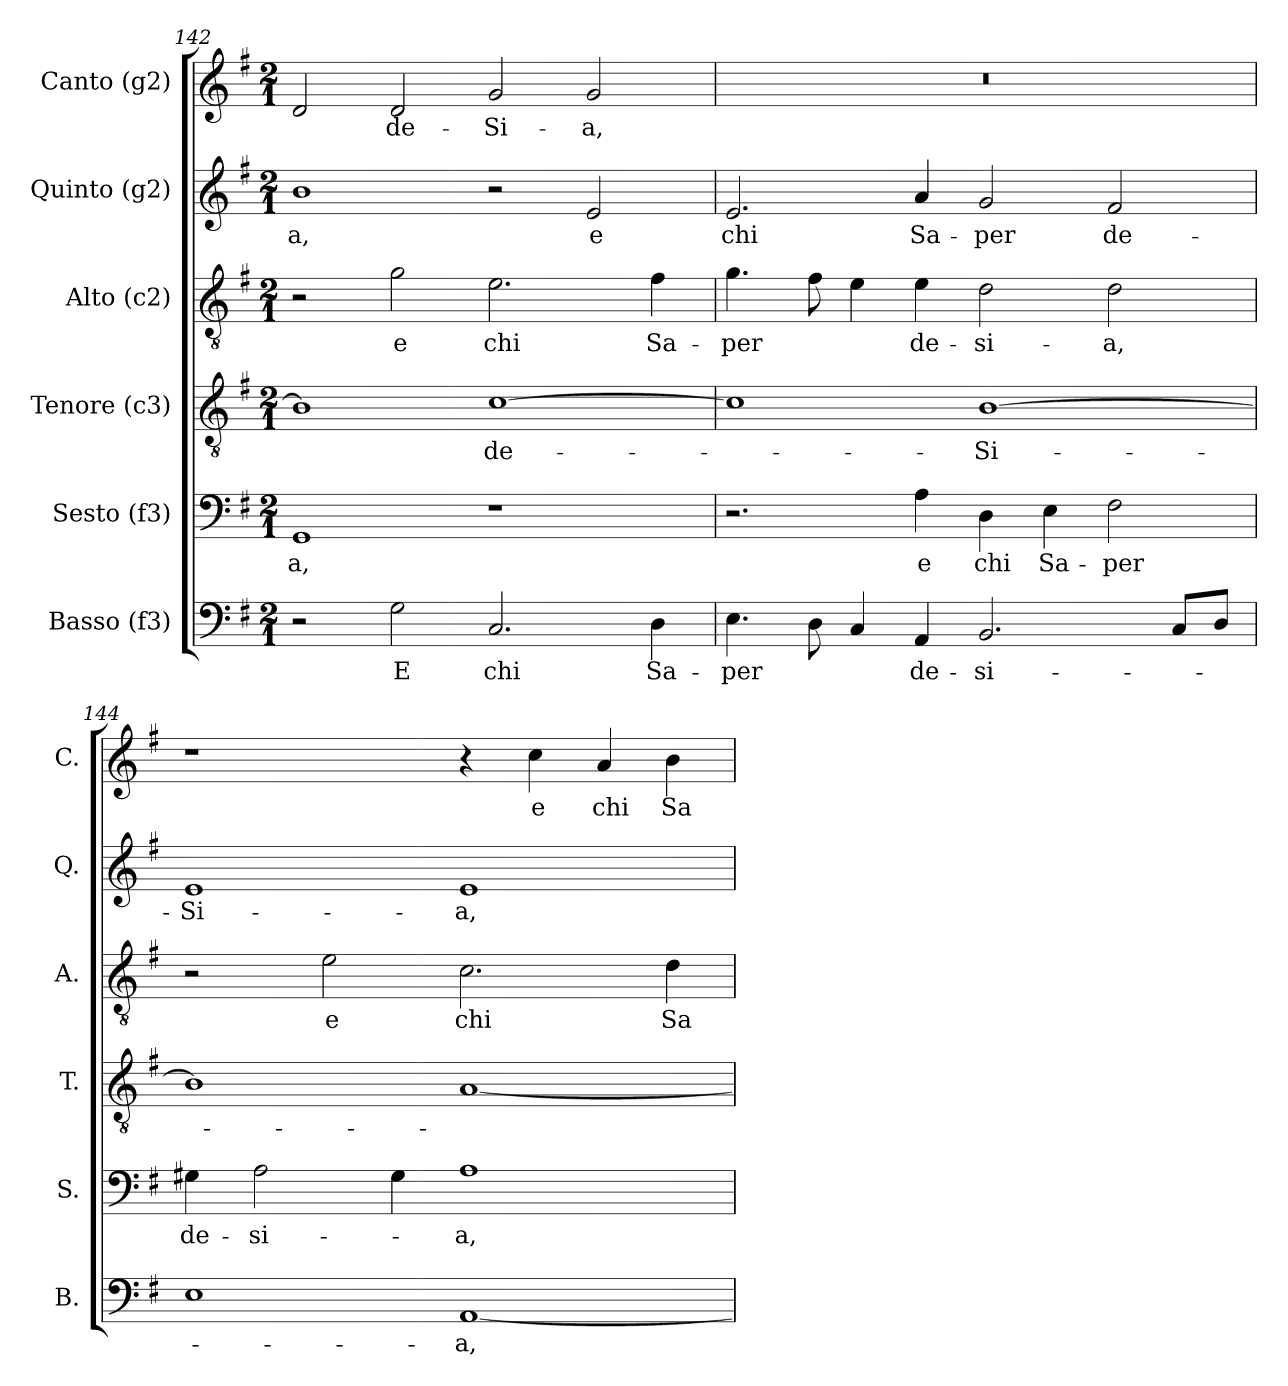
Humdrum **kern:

**kern	**text	**kern	**text	**kern	**text	**kern	**text	**kern	**text	**kern	**text
*part6	*part6	*part5	*part5	*part4	*part4	*part3	*part3	*part2	*part2	*part1	*part1
*staff6	*staff6	*staff5	*staff5	*staff4	*staff4	*staff3	*staff3	*staff2	*staff2	*staff1	*staff1
*I"Basso (f3)	*	*I"Sesto (f3)	*	*I"Tenore (c3)	*	*I"Alto (c2)	*	*I"Quinto (g2)	*	*I"Canto (g2)	*
*I'B.	*	*I'S.	*	*I'T.	*	*I'A.	*	*I'Q.	*	*I'C.	*
*clefF4	*	*clefF4	*	*clefGv2	*	*clefGv2	*	*clefG2	*	*clefG2	*
*k[f#]	*	*k[f#]	*	*k[f#]	*	*k[f#]	*	*k[f#]	*	*k[f#]	*
*G:	*	*G:	*	*G:	*	*G:	*	*G:	*	*G:	*
*M2/1	*	*M2/1	*	*M2/1	*	*M2/1	*	*M2/1	*	*M2/1	*
=142	=142	=142	=142	=142	=142	=142	=142	=142	=142	=142	=142
!	!	!	!LO:LY:b:cj	!	!	!	!	!	!LO:LY:b:cj	!	!
2r	.	1GG	-a,	1B]	.	2r	.	1b	-a,	2d/	.
!	!LO:LY:b:cj	!	!	!	!	!	!LO:LY:b:cj	!	!	!	!LO:LY:b:cj
2G\	E	.	.	.	.	2g\	e	.	.	2d/	de-
!	!LO:LY:b:cj	!	!	!	!LO:LY:b:cj	!	!LO:LY:b:cj	!	!	!	!LO:LY:b:cj
2.C/	chi	1r	.	[>1c	de-	2.e\	chi	2r	.	2g/	-Si-
!	!	!	!	!	!	!	!	!	!LO:LY:b:cj	!	!LO:LY:b:cj
.	.	.	.	.	.	.	.	2e/	e	2g/	-a,
!	!LO:LY:b:cj	!	!	!	!	!	!LO:LY:b:cj	!	!	!	!
4D\	Sa-	.	.	.	.	4f#\	Sa-	.	.	.	.
=143	=143	=143	=143	=143	=143	=143	=143	=143	=143	=143	=143
!	!LO:LY:b	!	!	!	!	!	!LO:LY:b	!	!LO:LY:b:cj	!	!
4.E\	-per	2.r	.	1c]	.	4.g\	-per	2.e/	chi	0r	.
8D\	.	.	.	.	.	8f#\	.	.	.	.	.
4C/	.	.	.	.	.	4e\	.	.	.	.	.
!	!LO:LY:b	!	!LO:LY:b:cj	!	!	!	!LO:LY:b	!	!LO:LY:b	!	!
4AA/	de-	4A\	e	.	.	4e\	de-	4a/	Sa-	.	.
!	!LO:LY:b:rj	!	!LO:LY:b:cj	!	!LO:LY:b:cj	!	!LO:LY:b:rj	!	!LO:LY:b:cj	!	!
2.BB/	-si-	4D\	chi	[<1B	-Si-	2d\	-si-	2g/	-per	.	.
!	!	!	!LO:LY:b	!	!	!	!	!	!	!	!
.	.	4E\	Sa-	.	.	.	.	.	.	.	.
!	!	!	!LO:LY:b:cj	!	!	!	!LO:LY:b:cj	!	!LO:LY:b:cj	!	!
.	.	2F#\	-per	.	.	2d\	-a,	2f#/	de-	.	.
8C/L	.	.	.	.	.	.	.	.	.	.	.
8D/J	.	.	.	.	.	.	.	.	.	.	.
!!LO:LB:g=z
=144	=144	=144	=144	=144	=144	=144	=144	=144	=144	=144	=144
!	!	!	!LO:LY:b	!	!	!	!	!	!LO:LY:b:cj	!	!
1E	.	4G#X\	de-	1B]	.	2r	.	1e	-Si-	1r	.
!	!	!	!LO:LY:b:rj	!	!	!	!	!	!	!	!
.	.	2A\	-si-	.	.	.	.	.	.	.	.
!	!	!	!	!	!	!	!LO:LY:b:cj	!	!	!	!
.	.	.	.	.	.	2e\	e	.	.	.	.
.	.	4G#\	.	.	.	.	.	.	.	.	.
!	!LO:LY:b:cj	!	!LO:LY:b:cj	!	!	!	!LO:LY:b:cj	!	!LO:LY:b:cj	!	!
[<1AA	-a,	1A	-a,	[<1A	.	2.c\	chi	1e	-a,	4r	.
!	!	!	!	!	!	!	!	!	!	!	!LO:LY:b:cj
.	.	.	.	.	.	.	.	.	.	4cc\	e
!	!	!	!	!	!	!	!	!	!	!	!LO:LY:b:cj
.	.	.	.	.	.	.	.	.	.	4a/	chi
!	!	!	!	!	!	!	!LO:LY:b:cj	!	!	!	!LO:LY:b:cj
.	.	.	.	.	.	4d\	Sa-	.	.	4b\	Sa-
=	=	=	=	=	=	=	=	=	=	=	=
*-	*-	*-	*-	*-	*-	*-	*-	*-	*-	*-	*-
